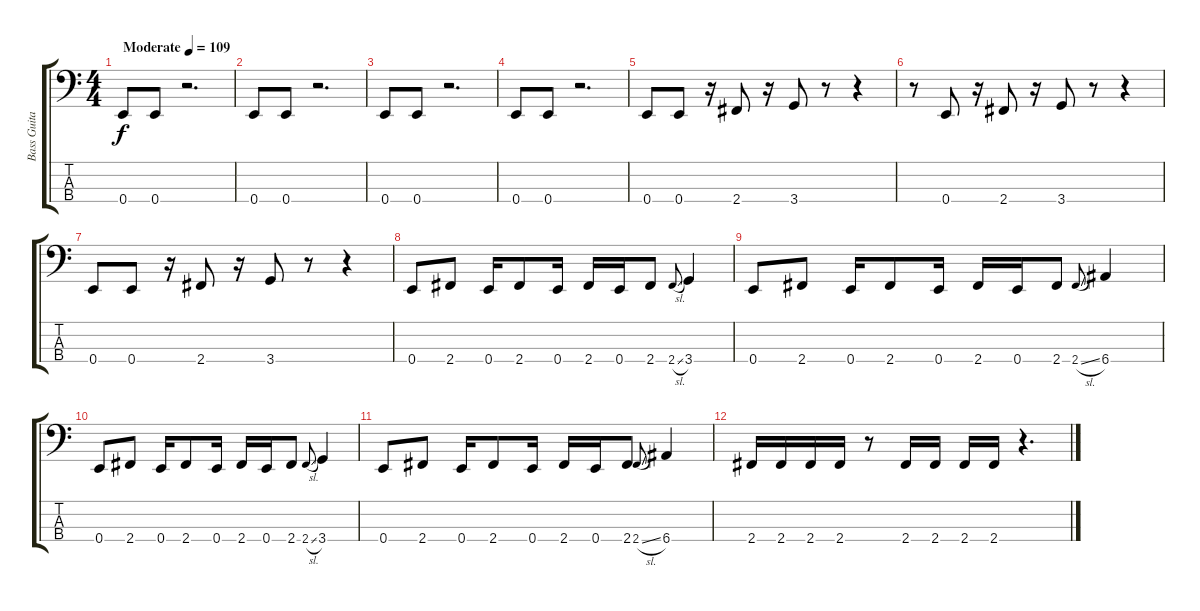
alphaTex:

\track ("Bass Guitar" "Bass Guita") {instrument electricbassfinger}
\staff {score tabs}
\tuning (G2 D2 A1 E1) {hide}
\ts (4 4)
\tempo (109 "Moderate")
\clef f4
\ks c
0.4.8{dy f instrument electricbassfinger} 0.4.8 r.2{d} |
0.4.8 0.4.8 r.2{d} |
0.4.8 0.4.8 r.2{d} |
0.4.8 0.4.8 r.2{d} |
0.4.8 0.4.8 r.16 2.4.8 r.16 3.4.8 r.8 r.4 |
r.8 0.4.8 r.16 2.4.8 r.16 3.4.8 r.8 r.4 |
0.4.8 0.4.8 r.16 2.4.8 r.16 3.4.8 r.8 r.4 |
0.4.8 2.4.8 0.4.16 2.4.8 0.4.16 2.4.16 0.4.16 2.4.8 2.4{sl}.8{gr onbeat} 3.4.4 |
0.4.8 2.4.8 0.4.16 2.4.8 0.4.16 2.4.16 0.4.16 2.4.8 2.4{sl}.8{gr onbeat} 6.4.4 |
0.4.8 2.4.8 0.4.16 2.4.8 0.4.16 2.4.16 0.4.16 2.4.8 2.4{sl}.8{gr onbeat} 3.4.4 |
0.4.8 2.4.8 0.4.16 2.4.8 0.4.16 2.4.16 0.4.16 2.4.8 2.4{sl}.8{gr onbeat} 6.4.4 |
2.4.16 2.4.16 2.4.16 2.4.16 r.8 2.4.16 2.4.16 2.4.16 2.4.16 r.4{d}
